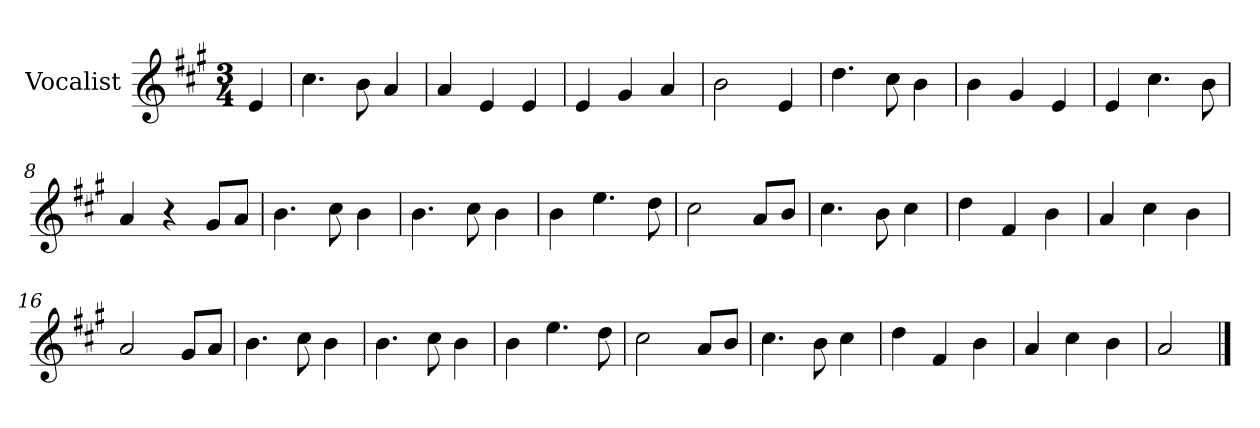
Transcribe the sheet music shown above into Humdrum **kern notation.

**kern
*part1
*staff1
*I"Vocalist
*k[f#c#g#]
*A:
*M3/4
=
4e
=1
4.cc#
8b
4a
=2
4a
4e
4e
=3
4e
4g#
4a
=4
2b
4e
=5
4.dd
8cc#
4b
=6
4b
4g#
4e
=7
4e
4.cc#
8b
=8
4a
4r
8g#L
8aJ
=9
4.b
8cc#
4b
=10
4.b
8cc#
4b
=11
4b
4.ee
8dd
=12
2cc#
8aL
8bJ
=13
4.cc#
8b
4cc#
=14
4dd
4f#
4b
=15
4a
4cc#
4b
=16
2a
8g#L
8aJ
=17
4.b
8cc#
4b
=18
4.b
8cc#
4b
=19
4b
4.ee
8dd
=20
2cc#
8aL
8bJ
=21
4.cc#
8b
4cc#
=22
4dd
4f#
4b
=23
4a
4cc#
4b
=24
2a
==
*-
